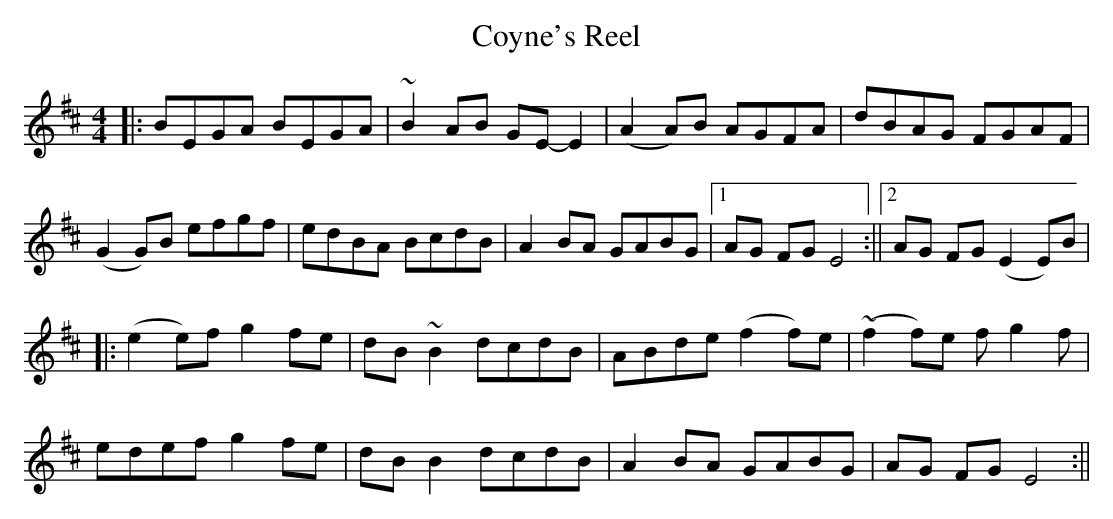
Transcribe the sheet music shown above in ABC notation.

X:1
T:Coyne's Reel
M:4/4
L:1/8
K:Edor
||:BEGA BEGA|~B2 AB GE-E2|(A2 A)B AGFA|dBAG FGAF|
(G2G)B efgf|edBA BcdB|A2 BA GABG|1 AG FGE4:||2 AG FG(E2E)B|
|:(e2 e)f g2 fe|dB ~B2 dcdB|ABde  (f2f)e|(~f2f)e fg2f|
edef g2 fe|dBB2dcdB|A2 BA GABG| AG FGE4:||
